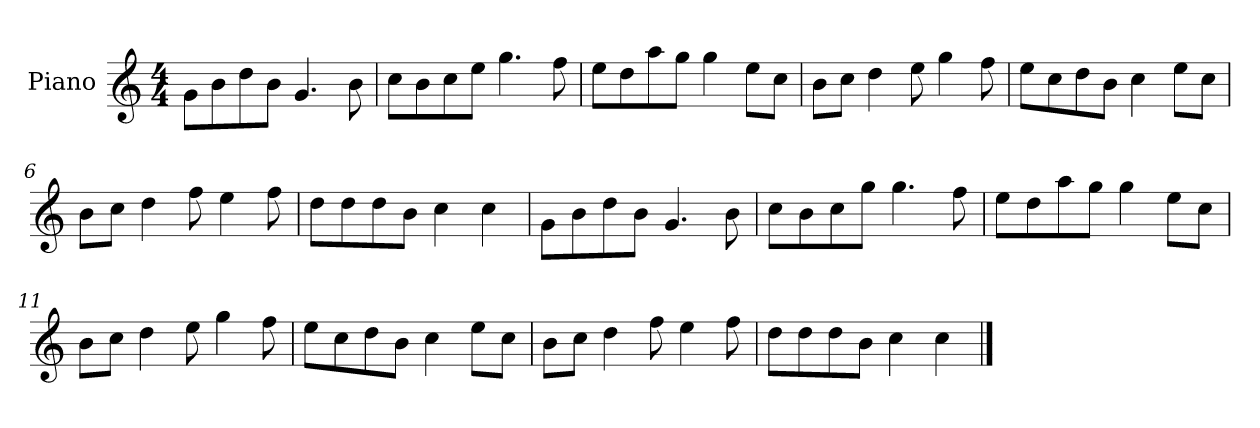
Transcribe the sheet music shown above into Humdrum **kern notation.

**kern
*part1
*staff1
*I"Piano
*I'P-no
*clefG2
*k[]
*M4/4
*MM90
=1
8g\L
8b\
8dd\
8b\J
4.g/
8b\
=2
8cc\L
8b\
8cc\
8ee\J
4.gg\
8ff\
=3
8ee\L
8dd\
8aa\
8gg\J
4gg\
8ee\L
8cc\J
=4
8b\L
8cc\J
4dd\
8ee\
4gg\
8ff\
=5
8ee\L
8cc\
8dd\
8b\J
4cc\
8ee\L
8cc\J
=6
8b\L
8cc\J
4dd\
8ff\
4ee\
8ff\
!!LO:LB:g=z
=7
8dd\L
8dd\
8dd\
8b\J
4cc\
4cc\
=8
8g\L
8b\
8dd\
8b\J
4.g/
8b\
=9
8cc\L
8b\
8cc\
8gg\J
4.gg\
8ff\
=10
8ee\L
8dd\
8aa\
8gg\J
4gg\
8ee\L
8cc\J
=11
8b\L
8cc\J
4dd\
8ee\
4gg\
8ff\
=12
8ee\L
8cc\
8dd\
8b\J
4cc\
8ee\L
8cc\J
!!LO:LB:g=z
=13
8b\L
8cc\J
4dd\
8ff\
4ee\
8ff\
=14
8dd\L
8dd\
8dd\
8b\J
4cc\
4cc\
==
*-
